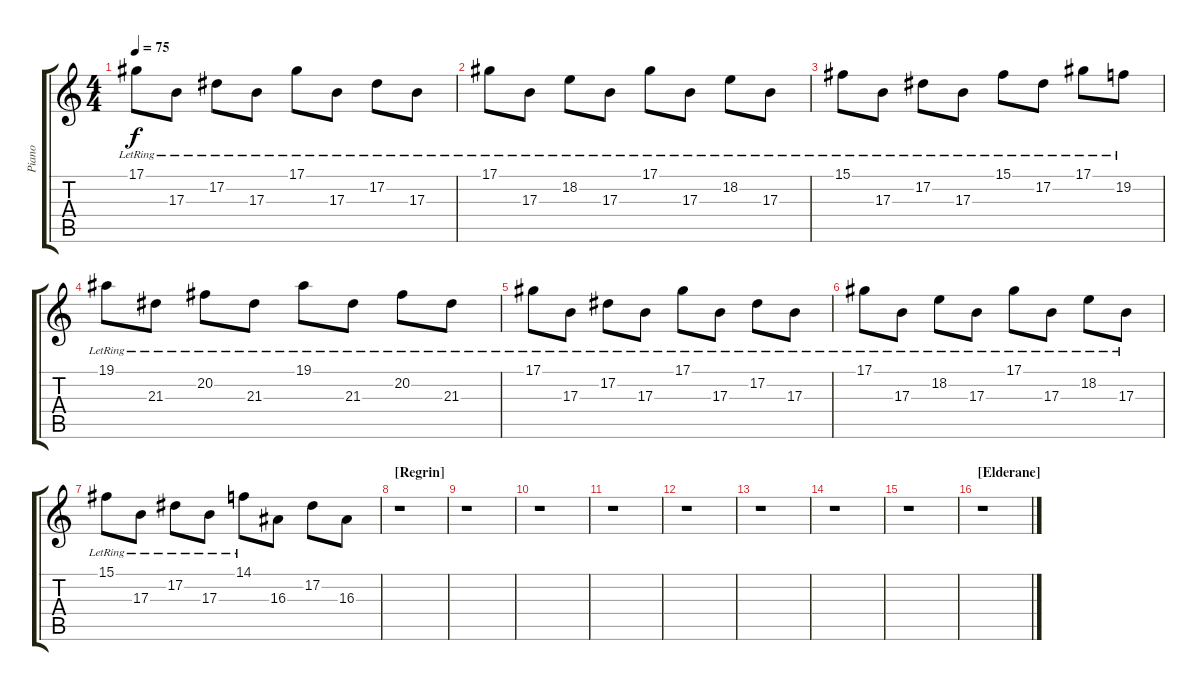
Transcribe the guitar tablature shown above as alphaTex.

\track ("Piano" "Piano") {instrument acousticgrandpiano}
\staff {score tabs}
\tuning (Eb4 Bb3 Gb3 Db3 Ab2 Db2) {hide}
\ts (4 4)
\tempo 75
\clef g2
\ks c
17.1{lr}.8{dy f} 17.3{lr}.8 17.2{lr}.8 17.3{lr}.8 17.1{lr}.8 17.3{lr}.8 17.2{lr}.8 17.3{lr}.8 |
17.1{lr}.8 17.3{lr}.8 18.2{lr}.8 17.3{lr}.8 17.1{lr}.8 17.3{lr}.8 18.2{lr}.8 17.3{lr}.8 |
15.1{lr}.8 17.3{lr}.8 17.2{lr}.8 17.3{lr}.8 15.1{lr}.8 17.2{lr}.8 17.1{lr}.8 19.2{lr}.8 |
19.1{lr}.8 21.3{lr}.8 20.2{lr}.8 21.3{lr}.8 19.1{lr}.8 21.3{lr}.8 20.2{lr}.8 21.3{lr}.8 |
17.1{lr}.8 17.3{lr}.8 17.2{lr}.8 17.3{lr}.8 17.1{lr}.8 17.3{lr}.8 17.2{lr}.8 17.3{lr}.8 |
17.1{lr}.8 17.3{lr}.8 18.2{lr}.8 17.3{lr}.8 17.1{lr}.8 17.3{lr}.8 18.2{lr}.8 17.3{lr}.8 |
15.1{lr}.8 17.3{lr}.8 17.2{lr}.8 17.3{lr}.8 14.1{lr}.8 16.3.8 17.2.8 16.3.8 |
\section ("" "[Regrin]")
r.1 |
r.1 |
r.1 |
r.1 |
r.1 |
r.1 |
r.1 |
r.1 |
\section ("" "[Elderane]")
r.1
